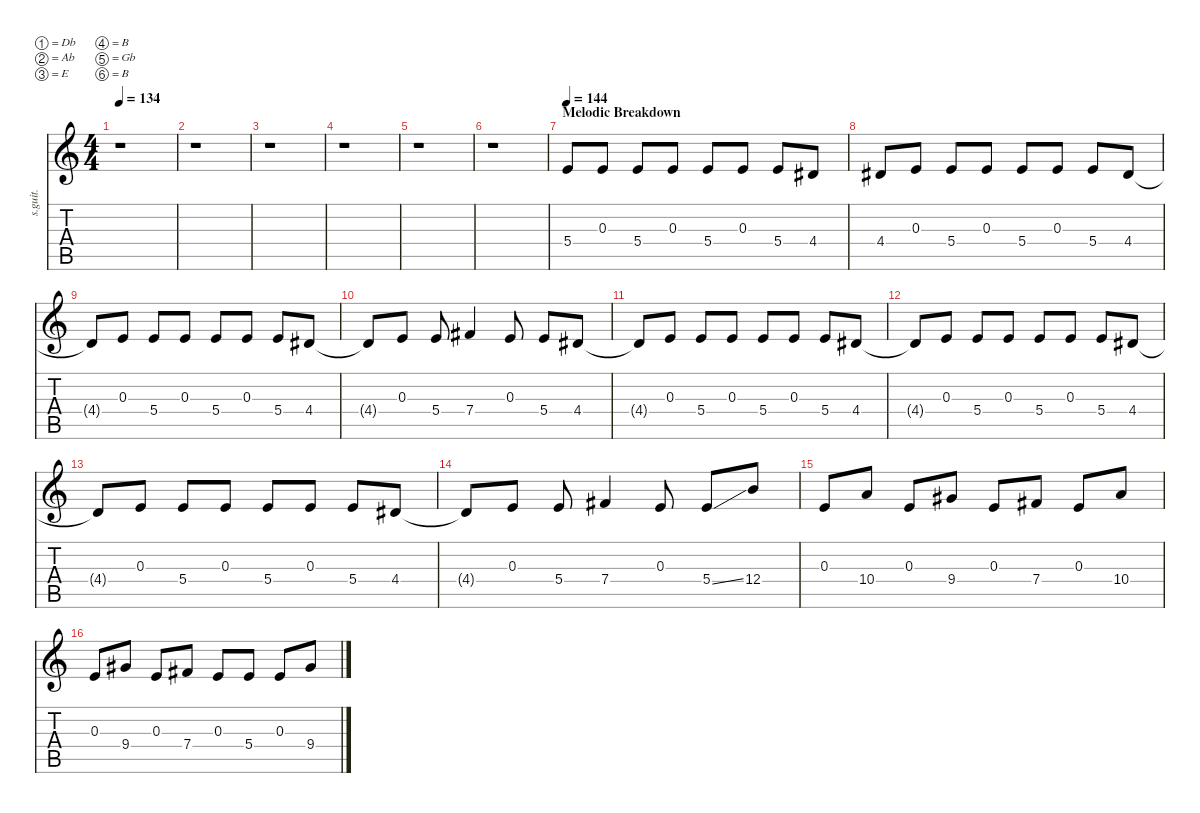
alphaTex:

\defaultSystemsLayout 4
\hideDynamics
\bracketExtendMode nobrackets
\track ("Jim Root (Backing)" "s.guit.") {instrument distortionguitar}
\staff {score tabs}
\tuning (Db4 Ab3 E3 B2 Gb2 B1)
\ts (4 4)
\tempo 134
\clef g2
\ks c
r.1{dy f} |
r.1 |
r.1 |
r.1 |
r.1 |
r.1 |
\section ("" "Melodic Breakdown")
\tempo 144
5.4.8 0.3.8 5.4.8 0.3.8 5.4.8 0.3.8 5.4.8 4.4{acc #}.8 |
4.4{acc #}.8 0.3.8 5.4.8 0.3.8 5.4.8 0.3.8 5.4.8 4.4{acc #}.8 |
4.4{t acc #}.8 0.3.8 5.4.8 0.3.8 5.4.8 0.3.8 5.4.8 4.4{acc #}.8 |
4.4{t acc #}.8 0.3.8 5.4.8 7.4{acc #}.4 0.3.8 5.4.8 4.4{acc #}.8 |
4.4{t acc #}.8 0.3.8 5.4.8 0.3.8 5.4.8 0.3.8 5.4.8 4.4{acc #}.8 |
4.4{t acc #}.8 0.3.8 5.4.8 0.3.8 5.4.8 0.3.8 5.4.8 4.4{acc #}.8 |
4.4{t acc #}.8 0.3.8 5.4.8 0.3.8 5.4.8 0.3.8 5.4.8 4.4{acc #}.8 |
4.4{t acc #}.8 0.3.8 5.4.8 7.4{acc #}.4 0.3.8 5.4{ss}.8 12.4.8 |
0.3.8 10.4.8 0.3.8 9.4{acc #}.8 0.3.8 7.4{acc #}.8 0.3.8 10.4.8 |
0.3.8 9.4{acc #}.8 0.3.8 7.4{acc #}.8 0.3.8 5.4.8 0.3.8 9.4{acc #}.8
